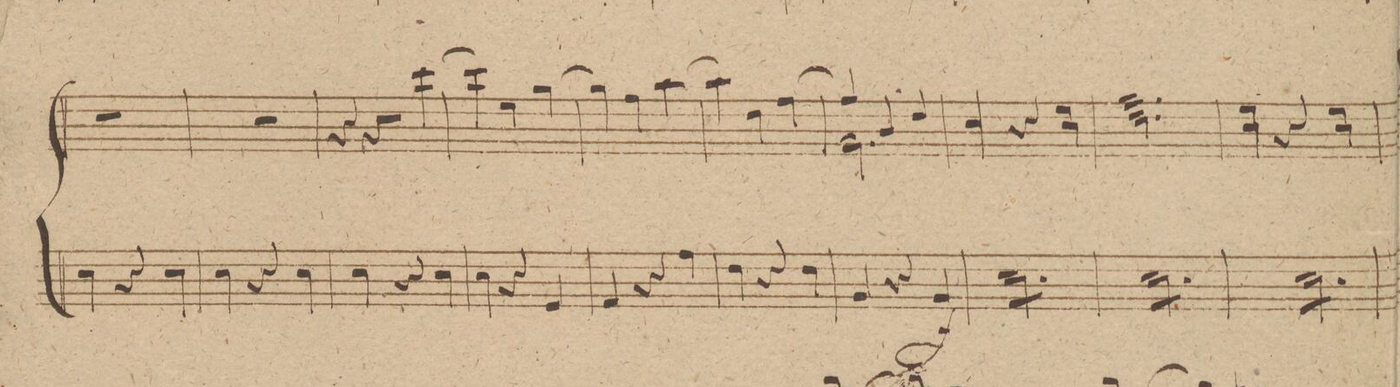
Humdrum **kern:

**kern
*I"Organo
*clefF4
*k[f#c#g#d#]
*M3/4
4E
4r
4E
=17
4E
4r
4E
=18
4E
4r
4E
=19
4E
4r
4GG#
=20
4AA
4r
4A
=21
4F#
4r
4F#
=22
4BB
4r
4BB
=23
*2\right
*tremolo
8EL
8E
8E
8E
8E
8EJ
=24
8EL
8E
8E
8E
8E
8EJ
=25
8EL
8E
8E
8E
8E
8EJ
=26
*-
